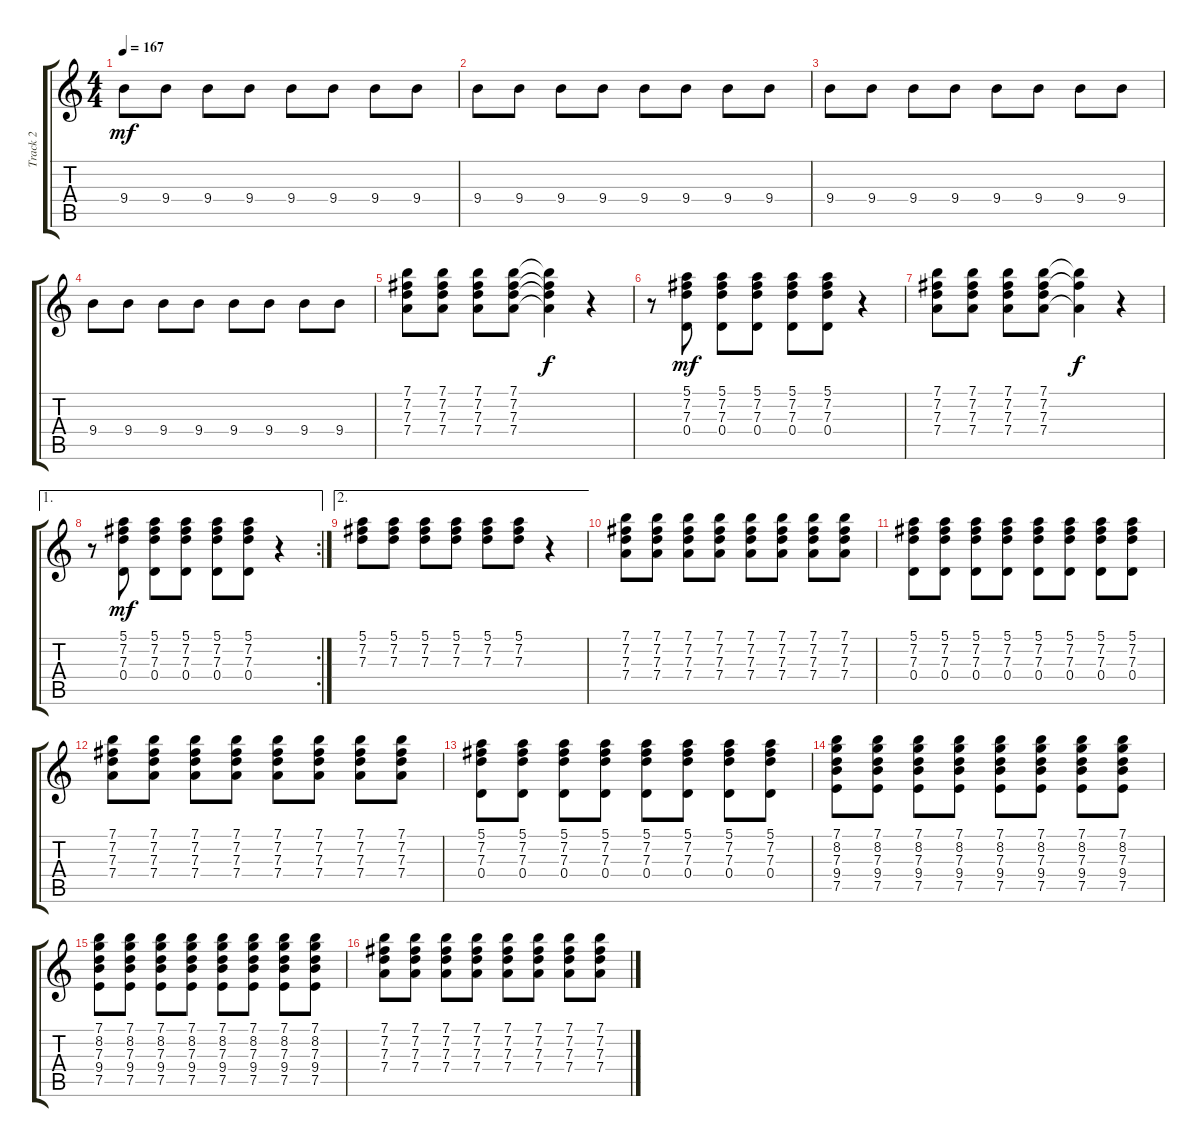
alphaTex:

\track ("Track 2" "Track 2") {instrument overdrivenguitar}
\staff {score tabs}
\tuning (E4 B3 G3 D3 A2 E2) {hide}
\ts (4 4)
\tempo 167
\clef g2
\ks c
9.4.8{dy mf} 9.4.8 9.4.8 9.4.8 9.4.8 9.4.8 9.4.8 9.4.8 |
9.4.8 9.4.8 9.4.8 9.4.8 9.4.8 9.4.8 9.4.8 9.4.8 |
9.4.8 9.4.8 9.4.8 9.4.8 9.4.8 9.4.8 9.4.8 9.4.8 |
9.4.8 9.4.8 9.4.8 9.4.8 9.4.8 9.4.8 9.4.8 9.4.8 |
(7.1 7.2 7.3 7.4).8 (7.1 7.2 7.3 7.4).8 (7.1 7.2 7.3 7.4).8 (7.1 7.2 7.3 7.4).8 (7.1{t} 7.2{t} 7.3{t} 7.4{t}).4{dy f} r.4 |
r.8 (5.1 7.2 7.3 0.4).8{dy mf} (5.1 7.2 7.3 0.4).8 (5.1 7.2 7.3 0.4).8 (5.1 7.2 7.3 0.4).8 (5.1 7.2 7.3 0.4).8 r.4 |
(7.1 7.2 7.3 7.4).8 (7.1 7.2 7.3 7.4).8 (7.1 7.2 7.3 7.4).8 (7.1 7.2 7.3 7.4).8 (7.1{t} 7.2{t} 7.4{t}).4{dy f} r.4 |
\ae 1
\rc 2
r.8 (5.1 7.2 7.3 0.4).8{dy mf} (5.1 7.2 7.3 0.4).8 (5.1 7.2 7.3 0.4).8 (5.1 7.2 7.3 0.4).8 (5.1 7.2 7.3 0.4).8 r.4 |
\ae 2
(5.1 7.2 7.3).8 (5.1 7.2 7.3).8 (5.1 7.2 7.3).8 (5.1 7.2 7.3).8 (5.1 7.2 7.3).8 (5.1 7.2 7.3).8 r.4 |
(7.1 7.2 7.3 7.4).8 (7.1 7.2 7.3 7.4).8 (7.1 7.2 7.3 7.4).8 (7.1 7.2 7.3 7.4).8 (7.1 7.2 7.3 7.4).8 (7.1 7.2 7.3 7.4).8 (7.1 7.2 7.3 7.4).8 (7.1 7.2 7.3 7.4).8 |
(5.1 7.2 7.3 0.4).8 (5.1 7.2 7.3 0.4).8 (5.1 7.2 7.3 0.4).8 (5.1 7.2 7.3 0.4).8 (5.1 7.2 7.3 0.4).8 (5.1 7.2 7.3 0.4).8 (5.1 7.2 7.3 0.4).8 (5.1 7.2 7.3 0.4).8 |
(7.1 7.2 7.3 7.4).8 (7.1 7.2 7.3 7.4).8 (7.1 7.2 7.3 7.4).8 (7.1 7.2 7.3 7.4).8 (7.1 7.2 7.3 7.4).8 (7.1 7.2 7.3 7.4).8 (7.1 7.2 7.3 7.4).8 (7.1 7.2 7.3 7.4).8 |
(5.1 7.2 7.3 0.4).8 (5.1 7.2 7.3 0.4).8 (5.1 7.2 7.3 0.4).8 (5.1 7.2 7.3 0.4).8 (5.1 7.2 7.3 0.4).8 (5.1 7.2 7.3 0.4).8 (5.1 7.2 7.3 0.4).8 (5.1 7.2 7.3 0.4).8 |
(7.1 8.2 7.3 9.4 7.5).8 (7.1 8.2 7.3 9.4 7.5).8 (7.1 8.2 7.3 9.4 7.5).8 (7.1 8.2 7.3 9.4 7.5).8 (7.1 8.2 7.3 9.4 7.5).8 (7.1 8.2 7.3 9.4 7.5).8 (7.1 8.2 7.3 9.4 7.5).8 (7.1 8.2 7.3 9.4 7.5).8 |
(7.1 8.2 7.3 9.4 7.5).8 (7.1 8.2 7.3 9.4 7.5).8 (7.1 8.2 7.3 9.4 7.5).8 (7.1 8.2 7.3 9.4 7.5).8 (7.1 8.2 7.3 9.4 7.5).8 (7.1 8.2 7.3 9.4 7.5).8 (7.1 8.2 7.3 9.4 7.5).8 (7.1 8.2 7.3 9.4 7.5).8 |
(7.1 7.2 7.3 7.4).8 (7.1 7.2 7.3 7.4).8 (7.1 7.2 7.3 7.4).8 (7.1 7.2 7.3 7.4).8 (7.1 7.2 7.3 7.4).8 (7.1 7.2 7.3 7.4).8 (7.1 7.2 7.3 7.4).8 (7.1 7.2 7.3 7.4).8
